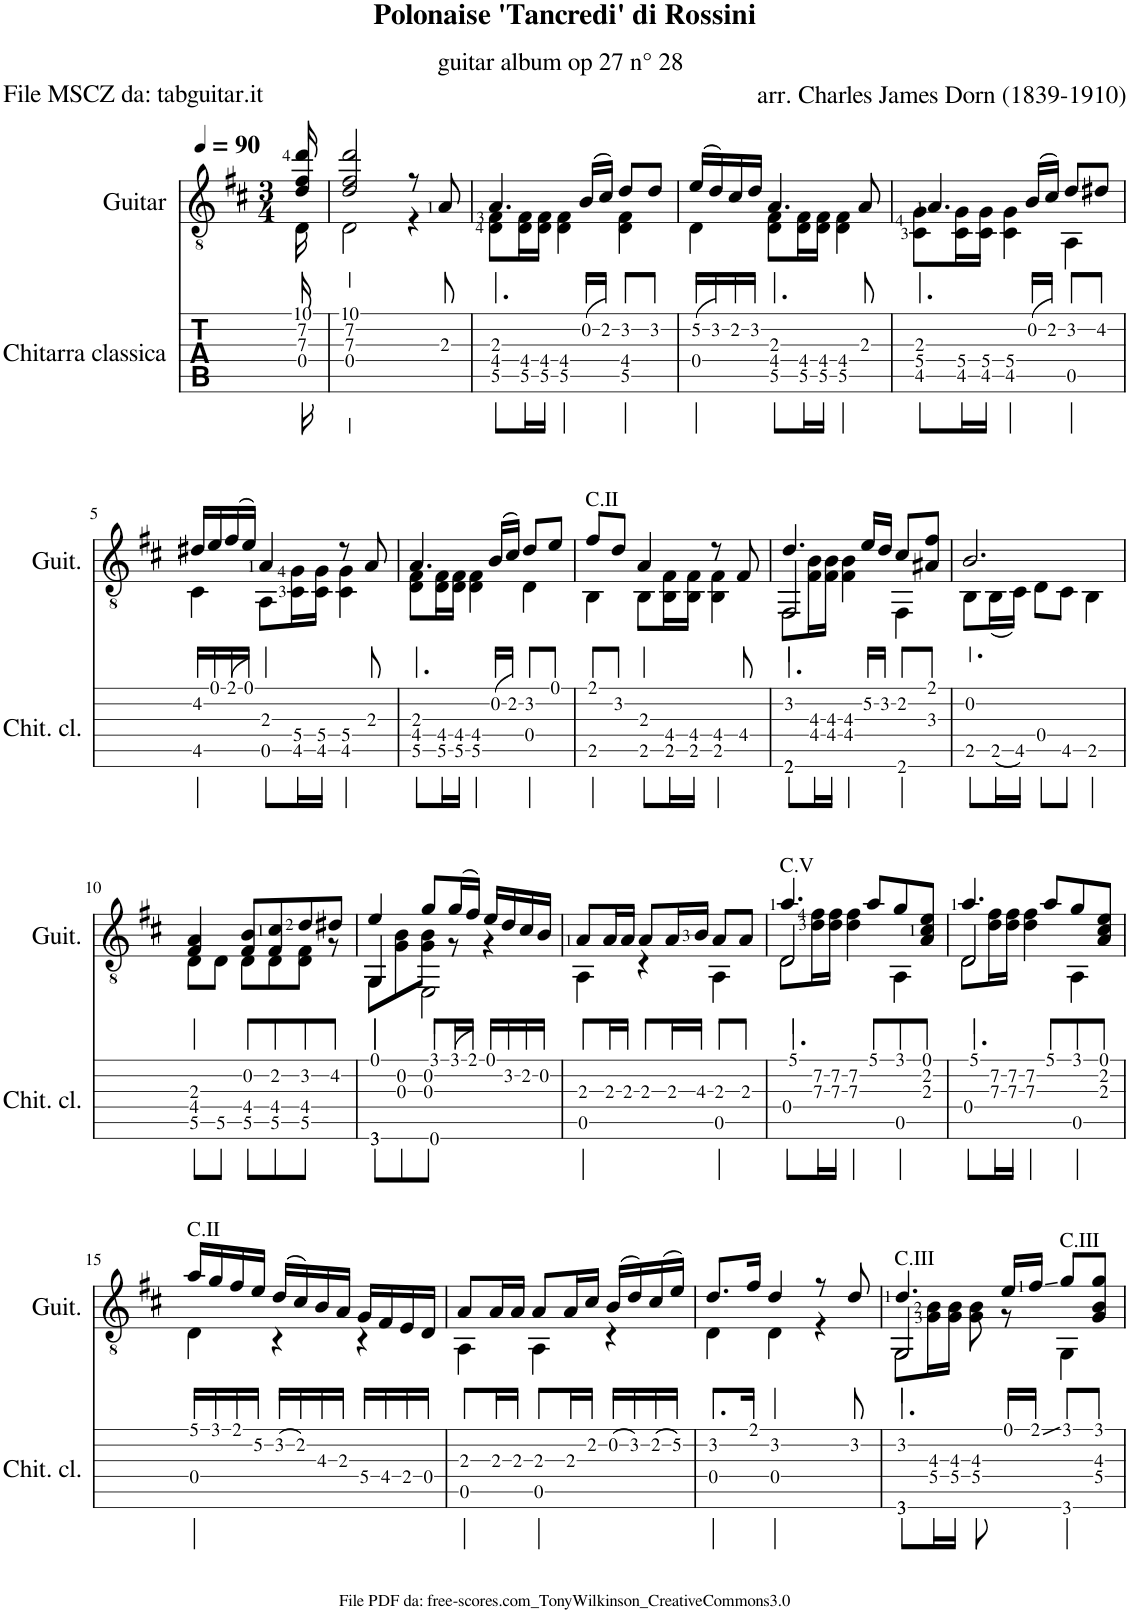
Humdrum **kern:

**kern	**kern
*part2	*part1
*staff2	*staff1
*I"Chitarra classica	*I"Guitar
*I'Chit. cl.	*I'Guit.
*stria6	*
*	*clefGv2
*k[f#c#]	*k[f#c#]
*M3/4	*M3/4
*MM90	*MM90
=	=
*^	*^
16d/ 16f#/ 16dd/	16D\	16d/ 16f#/ 16dd/	16D\
=1	=1	=1	=1
2d/ 2f#/ 2dd/	2D\	2d/ 2f#/ 2dd/	2D\
8r	4r	8r	4r
8A/	.	8A/	.
=2	=2	=2	=2
4.A/	8D\ 8F#\L	4.A/	8D\ 8F#\L
.	16D\ 16F#\L	.	16D\ 16F#\L
.	16D\ 16F#\JJ	.	16D\ 16F#\JJ
.	4D\ 4F#\	.	4D\ 4F#\
(16B/LL	.	(16B/LL	.
16c#/JJ)	.	16c#/JJ)	.
8d/L	4D\ 4F#\	8d/L	4D\ 4F#\
8d/J	.	8d/J	.
=3	=3	=3	=3
(16e/LL	4D\	(16e/LL	4D\
16d/)	.	16d/)	.
16c#/	.	16c#/	.
16d/JJ	.	16d/JJ	.
4.A/	8D\ 8F#\L	4.A/	8D\ 8F#\L
.	16D\ 16F#\L	.	16D\ 16F#\L
.	16D\ 16F#\JJ	.	16D\ 16F#\JJ
.	4D\ 4F#\	.	4D\ 4F#\
8A/	.	8A/	.
=4	=4	=4	=4
4.A/	8C#\ 8G\L	4.A/	8C#\ 8G\L
.	16C#\ 16G\L	.	16C#\ 16G\L
.	16C#\ 16G\JJ	.	16C#\ 16G\JJ
.	4C#\ 4G\	.	4C#\ 4G\
(16B/LL	.	(16B/LL	.
16c#/JJ)	.	16c#/JJ)	.
8d/L	4AA\	8d/L	4AA\
8d#X/J	.	8d#X/J	.
!!LO:LB:g=z	!!
=5	=5	=5	=5
16d#X/LL	4C#\	16d#X/LL	4C#\
16e/	.	16e/	.
(16f#/	.	(16f#/	.
16e/JJ)	.	16e/JJ)	.
4A/	8AA\L	4A/	8AA\L
.	16C#\ 16G\L	.	16C#\ 16G\L
.	16C#\ 16G\JJ	.	16C#\ 16G\JJ
8r	4C#\ 4G\	8r	4C#\ 4G\
8A/	.	8A/	.
=6	=6	=6	=6
4.A/	8D\ 8F#\L	4.A/	8D\ 8F#\L
.	16D\ 16F#\L	.	16D\ 16F#\L
.	16D\ 16F#\JJ	.	16D\ 16F#\JJ
.	4D\ 4F#\	.	4D\ 4F#\
(16B/LL	.	(16B/LL	.
16c#/JJ)	.	16c#/JJ)	.
8d/L	4D\	8d/L	4D\
8e/J	.	8e/J	.
=7	=7	=7	=7
!	!	!LO:TX:a:t=C.II	!
8f#/L	4BB\	8f#/L	4BB\
8d/J	.	8d/J	.
4A/	8BB\L	4A/	8BB\L
.	16BB\ 16F#\L	.	16BB\ 16F#\L
.	16BB\ 16F#\JJ	.	16BB\ 16F#\JJ
8r	4BB\ 4F#\	8r	4BB\ 4F#\
8F#/	.	8F#/	.
=8	=8	=8	=8
!	!LO:N:head=open	!	!LO:N:head=open
*	*^	*	*^
4.d/	8FF#\L	2FF#/	4.d/	8FF#\L	2FF#/
.	16F#\ 16B\L	.	.	16F#\ 16B\L	.
.	16F#\ 16B\JJ	.	.	16F#\ 16B\JJ	.
.	4F#\ 4B\	.	.	4F#\ 4B\	.
16e/LL	.	.	16e/LL	.	.
16d/JJ	.	.	16d/JJ	.	.
8c#/L	4FF#\	4ryy	8c#/L	4FF#\	4ryy
8A#X/ 8f#/J	.	.	8A#X/ 8f#/J	.	.
*	*v	*v	*	*	*
*	*	*	*v	*v
=9	=9	=9	=9
2.B/	8BB\L	2.B/	8BB\L
.	(16BB\L	.	(16BB\L
.	16C#\JJ)	.	16C#\JJ)
.	8D\L	.	8D\L
.	8C#\J	.	8C#\J
.	4BB\	.	4BB\
!!LO:LB:g=z	!!
=10	=10	=10	=10
4F#/ 4A/	8D\L	4F#/ 4A/	8D\L
.	8D\J	.	8D\J
8F#/ 8B/L	8D\L	8F#/ 8B/L	8D\L
8F#/ 8c#/	8D\	8F#/ 8c#/	8D\
8d/	8D\ 8F#\J	8d/	8D\ 8F#\J
8d#X/J	8r	8d#X/J	8r
=11	=11	=11	=11
*	*^	*	*^
4e/	8GG\L	4GG/	4e/	8GG\L	4GG/
.	8G\ 8B\	.	.	8G\ 8B\	.
8g/L	8G\ 8B\J	2EE/	8g/L	8G\ 8B\J	2EE\
(16g/L	8r	.	(16g/L	8r	.
16f#/JJ)	.	.	16f#/JJ)	.	.
16e/LL	4r	.	16e/LL	4r	.
16d/	.	.	16d/	.	.
16c#/	.	.	16c#/	.	.
16B/JJ	.	.	16B/JJ	.	.
*	*v	*v	*	*	*
*	*	*	*v	*v
=12	=12	=12	=12
8A/L	4AA\	8A/L	4AA\
16A/L	.	16A/L	.
16A/JJ	.	16A/JJ	.
8A/L	4r	8A/L	4r
16A/L	.	16A/L	.
16B/JJ	.	16B/JJ	.
8A/L	4AA\	8A/L	4AA\
8A/J	.	8A/J	.
=13	=13	=13	=13
!	!	!LO:TX:a:t=C.V	!
!	!LO:N:head=open	!	!LO:N:head=open
*	*^	*	*^
4.a/	8D\L	2D/	4.a/	8D\L	2D/
.	16d\ 16f#\L	.	.	16d\ 16f#\L	.
.	16d\ 16f#\JJ	.	.	16d\ 16f#\JJ	.
.	4d\ 4f#\	.	.	4d\ 4f#\	.
8a/L	.	.	8a/L	.	.
8g/	4AA\	4ryy	8g/	4AA\	4ryy
8A/ 8c#/ 8e/J	.	.	8A/ 8c#/ 8e/J	.	.
=14	=14	=14	=14	=14	=14
!	!LO:N:head=open	!	!	!LO:N:head=open	!
4.a/	8D\L	2D/	4.a/	8D\L	2D/
.	16d\ 16f#\L	.	.	16d\ 16f#\L	.
.	16d\ 16f#\JJ	.	.	16d\ 16f#\JJ	.
.	4d\ 4f#\	.	.	4d\ 4f#\	.
8a/L	.	.	8a/L	.	.
8g/	4AA\	4ryy	8g/	4AA\	4ryy
8A/ 8c#/ 8e/J	.	.	8A/ 8c#/ 8e/J	.	.
*	*v	*v	*	*	*
*	*	*	*v	*v
!!LO:LB:g=z
=15	=15	=15	=15
!	!	!LO:TX:a:t=C.II	!
16a/LL	4D\	16a/LL	4D\
16g/	.	16g/	.
16f#/	.	16f#/	.
16e/JJ	.	16e/JJ	.
(16d/LL	4r	(16d/LL	4r
16c#/)	.	16c#/)	.
16B/	.	16B/	.
16A/JJ	.	16A/JJ	.
16G/LL	4r	16G/LL	4r
16F#/	.	16F#/	.
16E/	.	16E/	.
16D/JJ	.	16D/JJ	.
=16	=16	=16	=16
8A/L	4AA\	8A/L	4AA\
16A/L	.	16A/L	.
16A/JJ	.	16A/JJ	.
8A/L	4AA\	8A/L	4AA\
16A/L	.	16A/L	.
16c#/JJ	.	16c#/JJ	.
(16B/LL	4r	(16B/LL	4r
16d/)	.	16d/)	.
(16c#/	.	(16c#/	.
16e/JJ)	.	16e/JJ)	.
=17	=17	=17	=17
8.d/L	4D\	8.d/L	4D\
16f#/Jk	.	16f#/Jk	.
4d/	4D\	4d/	4D\
8r	4r	8r	4r
8d/	.	8d/	.
=18	=18	=18	=18
!	!	!LO:TX:a:t=C.III	!
!	!LO:N:head=open	!	!LO:N:head=open
*	*^	*	*^
4.d/	8GG\L	2GG/	4.d/	8GG\L	2GG/
.	16G\ 16B\L	.	.	16G\ 16B\L	.
.	16G\ 16B\JJ	.	.	16G\ 16B\JJ	.
.	8G\ 8B\	.	.	8G\ 8B\	.
16e/LL	8r	.	16e/LL	8r	.
16f#/JJ	.	.	16f#/JJ	.	.
!	!	!	!LO:TX:a:t=C.III	!	!
8g/L	4GG\	4ryy	8g/L	4GG\	4ryy
8G/ 8B/ 8g/J	.	.	8G/ 8B/ 8g/J	.	.
*v	*v	*v	*	*	*
*	*v	*v	*v
=	=
*-	*-
